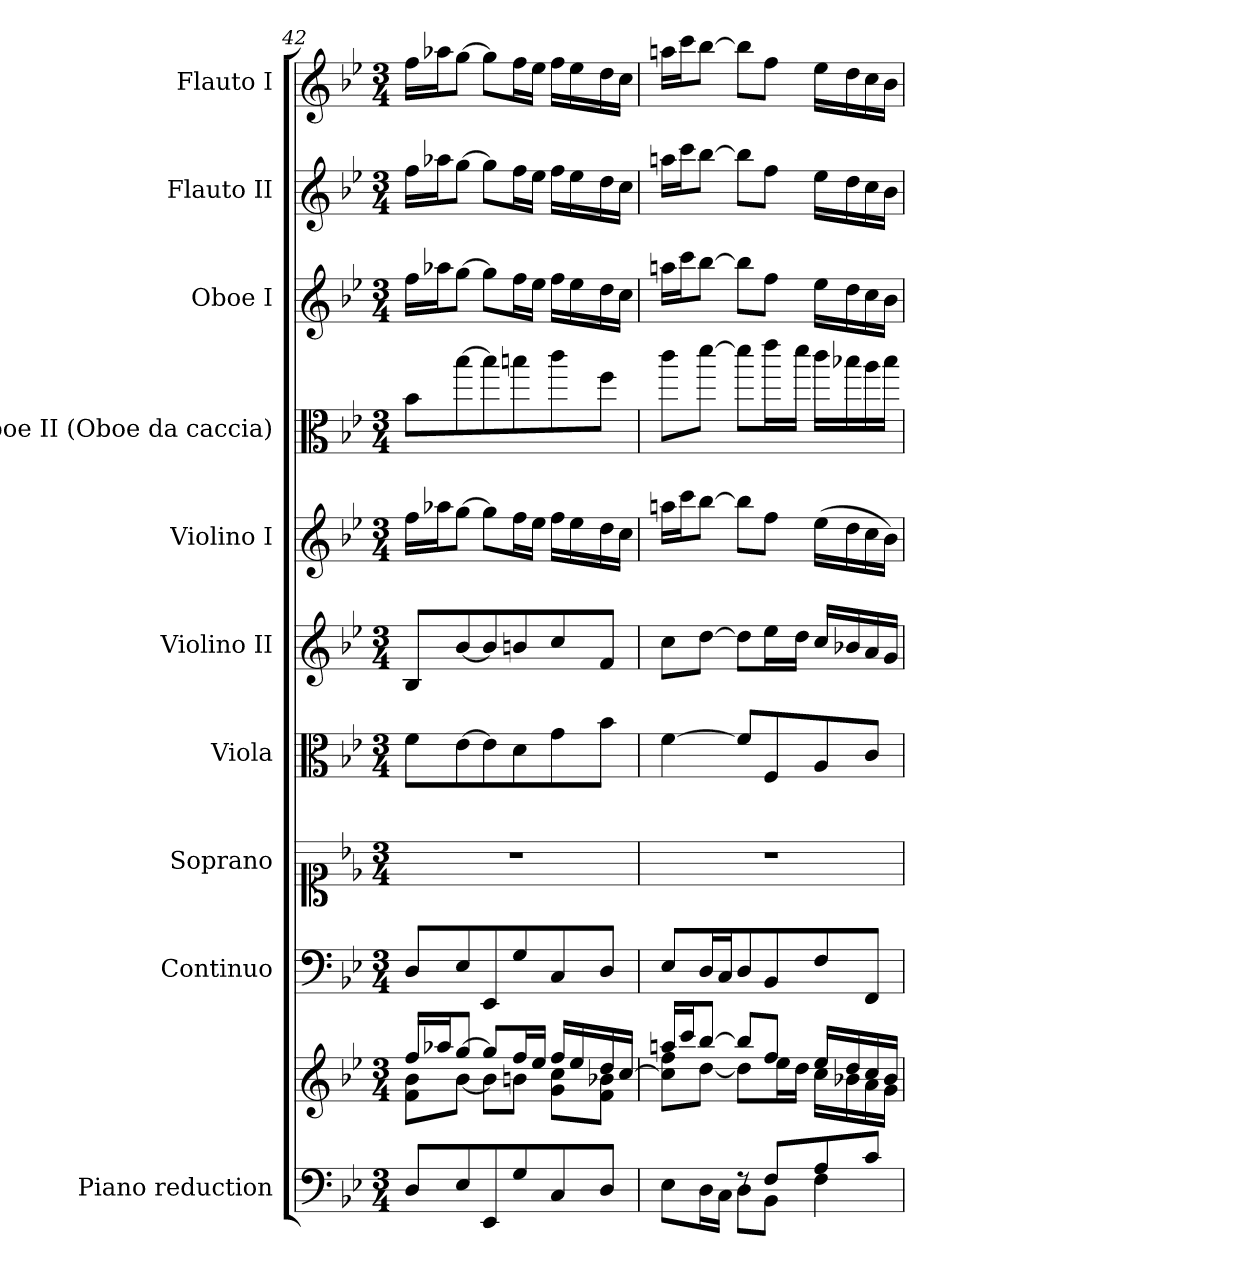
**kern	**kern	**kern	**kern	**kern	**kern	**kern	**kern	**kern	**kern	**kern
*part10	*part10	*part9	*part8	*part7	*part6	*part5	*part4	*part3	*part2	*part1
*staff11	*staff10	*staff9	*staff8	*staff7	*staff6	*staff5	*staff4	*staff3	*staff2	*staff1
*I"Piano reduction	*	*I"Continuo	*I"Soprano	*I"Viola	*I"Violino II	*I"Violino I	*I"Oboe II (Oboe da caccia)	*I"Oboe I	*I"Flauto II	*I"Flauto I
*I'Pno	*	*	*	*I'Vla	*I'Vln	*I'Vln	*	*I'Ob	*I'Fl	*I'Fl
*clefF4	*clefG2	*clefF4	*clefC1	*clefC3	*clefG2	*clefG2	*clefC3	*clefG2	*clefG2	*clefG2
*	*	*	*	*	*	*	*ITrd12c21	*	*	*
*k[b-e-]	*k[b-e-]	*k[b-e-]	*k[b-e-]	*k[b-e-]	*k[b-e-]	*k[b-e-]	*k[b-e-]	*k[b-e-]	*k[b-e-]	*k[b-e-]
*M3/4	*M3/4	*M3/4	*M3/4	*M3/4	*M3/4	*M3/4	*M3/4	*M3/4	*M3/4	*M3/4
=42	=42	=42	=42	=42	=42	=42	=42	=42	=42	=42
*	*^	*	*	*	*	*	*	*	*	*
8D/L	16ff/LL	8f\ 8b-\L	8D/L	2.r	8f\L	8B-/L	16ff\LL	8B-\L	16ff\LL	16ff\LL	16ff\LL
.	16aa-X/J	.	.	.	.	.	16aa-X\J	.	16aa-X\J	16aa-X\J	16aa-X\J
8E-/	[8gg/J	[8b-\J	8E-/	.	[8e-\	[8b-/	[8gg\J	[8b-\	[8gg\J	[8gg\J	[8gg\J
8EE-/	8gg/L]	8b-\L]	8EE-/	.	8e-\]	8b-/]	8gg\L]	8b-\]	8gg\L]	8gg\L]	8gg\L]
8G/	16ff/L	8bn\J	8G/	.	8d\	8bn/	16ff\L	8bn\	16ff\L	16ff\L	16ff\L
.	16ee-/JJ	.	.	.	.	.	16ee-\JJ	.	16ee-\JJ	16ee-\JJ	16ee-\JJ
8C/	16ff/LL	8g\ 8cc\L	8C/	.	8g\	8cc/	16ff\LL	8cc\	16ff\LL	16ff\LL	16ff\LL
.	16ee-/	.	.	.	.	.	16ee-\	.	16ee-\	16ee-\	16ee-\
8D/J	16dd/	8f\ 8b-X\J	8D/J	.	8b-\J	8f/J	16dd\	8f\J	16dd\	16dd\	16dd\
.	[16cc/JJ	.	.	.	.	.	16cc\JJ	.	16cc\JJ	16cc\JJ	16cc\JJ
=43	=43	=43	=43	=43	=43	=43	=43	=43	=43	=43	=43
*^	*	*	*	*	*	*	*	*	*	*	*
4ryy	8E-\L	16aan/LL	8cc\] 8ff\L	8E-/L	2.r	[4f\	8cc\L	16aan\LL	8cc\L	16aan\LL	16aan\LL	16aan\LL
.	.	16ccc/J	.	.	.	.	.	16ccc\J	.	16ccc\J	16ccc\J	16ccc\J
.	16D\L	[8bb-/J	[8dd\J	16D/L	.	.	[8dd\J	[8bb-\J	[8dd\J	[8bb-\J	[8bb-\J	[8bb-\J
.	16C\JJ	.	.	16C/J	.	.	.	.	.	.	.	.
8rF	8D\L	8bb-/L]	8dd\L]	8D/	.	8f/L]	8dd\L]	8bb-\L]	8dd\L]	8bb-\L]	8bb-\L]	8bb-\L]
8F/L	8BB-\J	8ff/J	16ee-\L	8BB-/	.	8F/	16ee-\L	8ff\J	16ee-\L	8ff\J	8ff\J	8ff\J
.	.	.	16dd\JJ	.	.	.	16dd\JJ	.	16dd\JJ	.	.	.
8A/	4F\	16ee-/LL	16cc\LL	8F/	.	8A/	16cc/LL	(>16ee-\LL	16cc\LL	16ee-\LL	16ee-\LL	16ee-\LL
.	.	16dd/	16b-X\	.	.	.	16b-X/	16dd\	16b-X\	16dd\	16dd\	16dd\
8c/J	.	16cc/	16a\	8FF/J	.	8c/J	16a/	16cc\	16a\	16cc\	16cc\	16cc\
.	.	16b-/JJ	16g\JJ	.	.	.	16g/JJ	16b-\JJ)	16b-\JJ	16b-\JJ	16b-\JJ	16b-\JJ
*v	*v	*	*	*	*	*	*	*	*	*	*	*
*	*v	*v	*	*	*	*	*	*	*	*	*
=	=	=	=	=	=	=	=	=	=	=
*-	*-	*-	*-	*-	*-	*-	*-	*-	*-	*-
